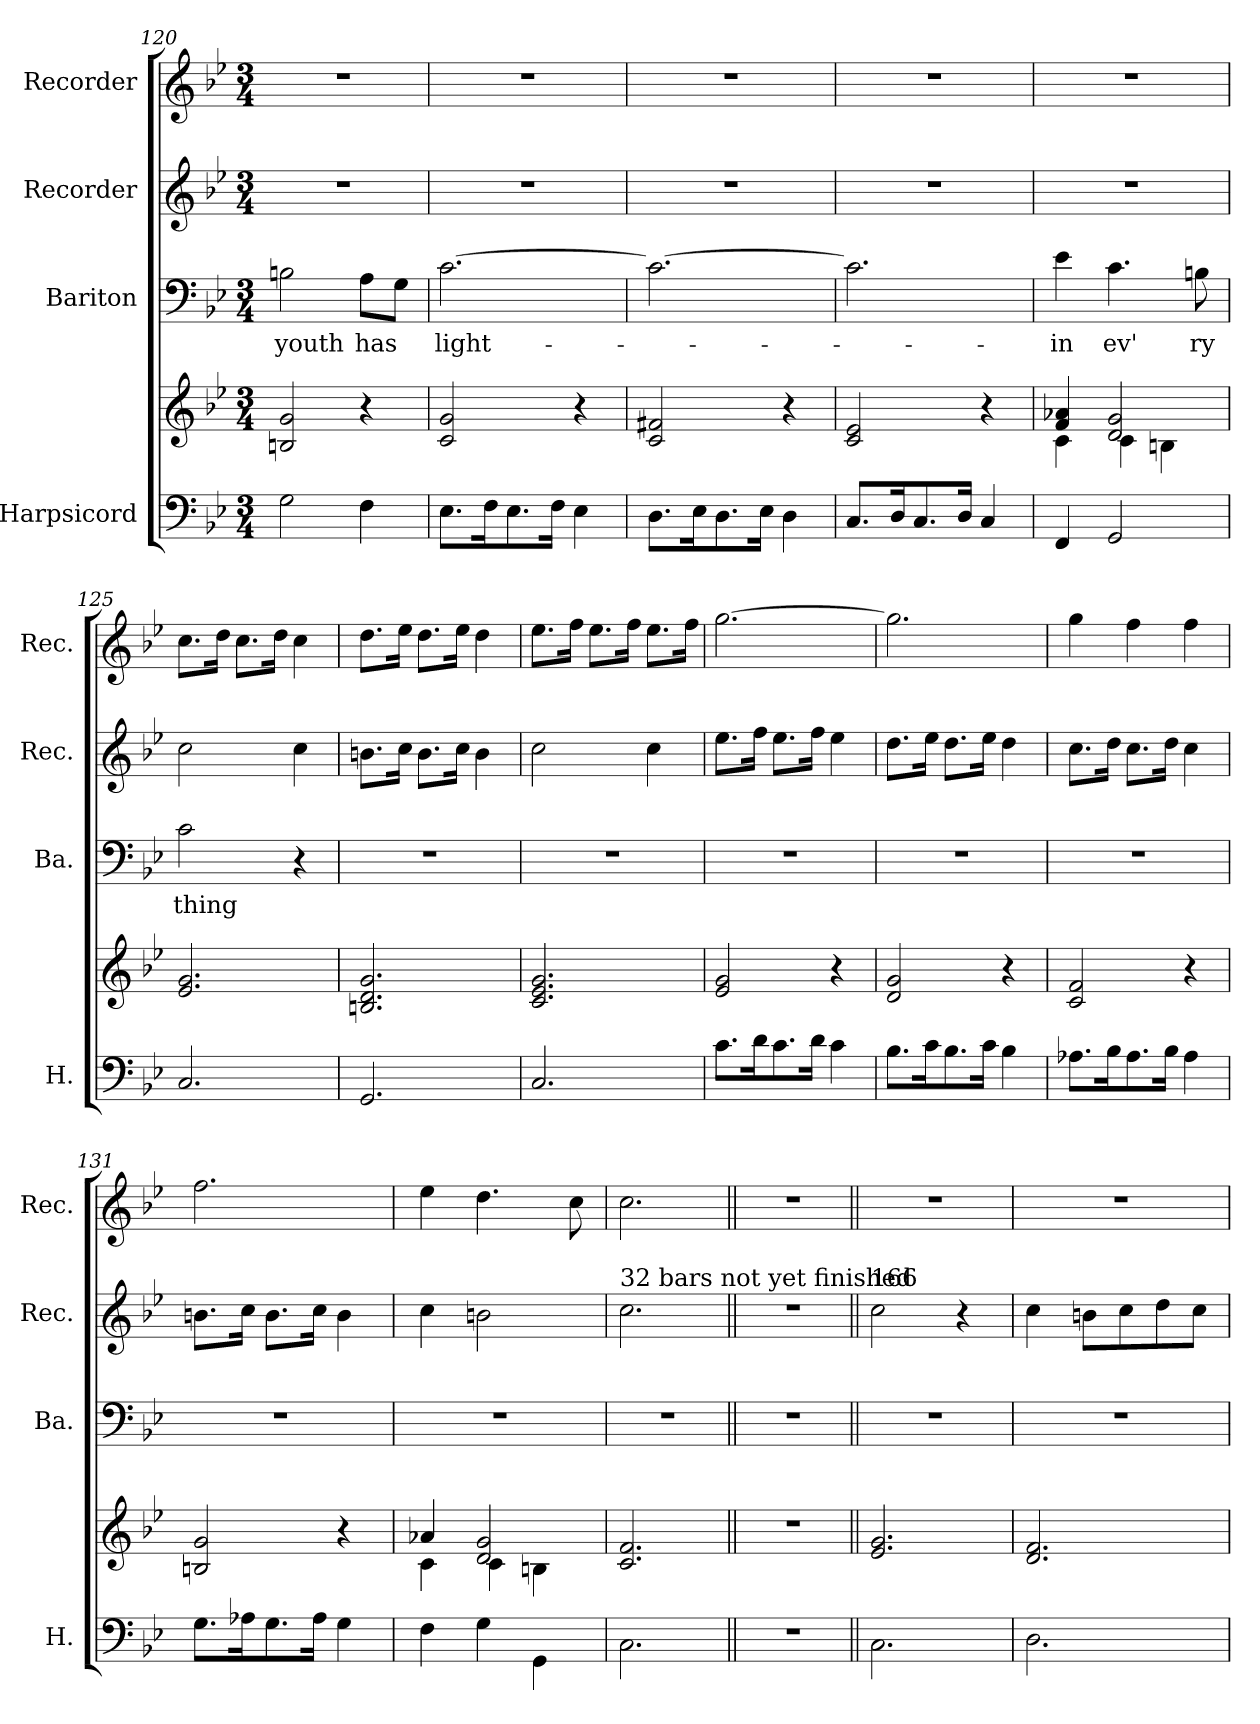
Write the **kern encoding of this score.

**kern	**kern	**kern	**text	**kern	**kern
*part4	*part4	*part3	*part3	*part2	*part1
*staff5	*staff4	*staff3	*staff3	*staff2	*staff1
*I"Harpsicord	*	*I"Bariton	*	*I"Recorder	*I"Recorder
*I'H.	*	*I'Ba.	*	*I'Rec.	*I'Rec.
*clefF4	*clefG2	*clefF4	*	*clefG2	*clefG2
*k[b-e-]	*k[b-e-]	*k[b-e-]	*	*k[b-e-]	*k[b-e-]
*M3/4	*M3/4	*M3/4	*	*M3/4	*M3/4
=120	=120	=120	=120	=120	=120
*^	*	*	*	*	*
!	!	!	!	!LO:LY:b	!	!
2.ryy	2G\	2Bn/ 2g/	2Bn\	youth	2.r	2.r
!	!	!	!	!LO:LY:b	!	!
.	4F\	4r	8A\L	has	.	.
.	.	.	8G\J	.	.	.
!!LO:PB:g=z
=121	=121	=121	=121	=121	=121	=121
!	!	!	!	!LO:LY:b	!	!
8.ryy	8.E-\L	2c/ 2g/	[2.c\	light-	2.r	2.r
16ryy	16F\K	.	.	.	.	.
8.ryy	8.E-\	.	.	.	.	.
16ryy	16F\Jk	.	.	.	.	.
4ryy	4E-\	4r	.	.	.	.
=122	=122	=122	=122	=122	=122	=122
8.ryy	8.D\L	2c/ 2f#X/	2.c\_	.	2.r	2.r
16ryy	16E-\K	.	.	.	.	.
8.ryy	8.D\	.	.	.	.	.
16ryy	16E-\Jk	.	.	.	.	.
4ryy	4D\	4r	.	.	.	.
=123	=123	=123	=123	=123	=123	=123
8.ryy	8.C/L	2c/ 2e-/	2.c\]	.	2.r	2.r
16ryy	16D/K	.	.	.	.	.
8.ryy	8.C/	.	.	.	.	.
16ryy	16D/Jk	.	.	.	.	.
4ryy	4C/	4r	.	.	.	.
=124	=124	=124	=124	=124	=124	=124
*	*	*^	*	*	*	*
!	!	!	!	!	!LO:LY:b	!	!
*v	*v	*	*	*	*	*	*
4FF/	4f/ 4a-X/	4c\	4e-\	-in	2.r	2.r
!	!	!	!	!LO:LY:b	!	!
2GG/	2d/ 2g/	4c\	4.c\	ev'	.	.
.	.	4Bn\	.	.	.	.
!	!	!	!	!LO:LY:b	!	!
.	.	.	8Bn\	ry	.	.
*	*v	*v	*	*	*	*
=125	=125	=125	=125	=125	=125
!	!	!	!LO:LY:b	!	!
2.C/	2.e-/ 2.g/	2c\	thing	2cc\	8.cc\L
.	.	.	.	.	16dd\Jk
.	.	.	.	.	8.cc\L
.	.	.	.	.	16dd\Jk
.	.	4r	.	4cc\	4cc\
=126	=126	=126	=126	=126	=126
2.GG/	2.Bn/ 2.d/ 2.g/	2.r	.	8.bn\L	8.dd\L
.	.	.	.	16cc\Jk	16ee-\Jk
.	.	.	.	8.b\L	8.dd\L
.	.	.	.	16cc\Jk	16ee-\Jk
.	.	.	.	4b\	4dd\
!!LO:LB:g=z
=127	=127	=127	=127	=127	=127
2.C/	2.c/ 2.e-/ 2.g/	2.r	.	2cc\	8.ee-\L
.	.	.	.	.	16ff\Jk
.	.	.	.	.	8.ee-\L
.	.	.	.	.	16ff\Jk
.	.	.	.	4cc\	8.ee-\L
.	.	.	.	.	16ff\Jk
=128	=128	=128	=128	=128	=128
*^	*	*	*	*	*
8.ryy	8.c\L	2e-/ 2g/	2.r	.	8.ee-\L	[2.gg\
16ryy	16d\K	.	.	.	16ff\Jk	.
8.ryy	8.c\	.	.	.	8.ee-\L	.
16ryy	16d\Jk	.	.	.	16ff\Jk	.
4ryy	4c\	4r	.	.	4ee-\	.
=129	=129	=129	=129	=129	=129	=129
8.ryy	8.B-\L	2d/ 2g/	2.r	.	8.dd\L	2.gg\]
16ryy	16c\K	.	.	.	16ee-\Jk	.
8.ryy	8.B-\	.	.	.	8.dd\L	.
16ryy	16c\Jk	.	.	.	16ee-\Jk	.
4ryy	4B-\	4r	.	.	4dd\	.
=130	=130	=130	=130	=130	=130	=130
8.ryy	8.A-X\L	2c/ 2f/	2.r	.	8.cc\L	4gg\
16ryy	16B-\K	.	.	.	16dd\Jk	.
8.ryy	8.A-\	.	.	.	8.cc\L	4ff\
16ryy	16B-\Jk	.	.	.	16dd\Jk	.
4ryy	4A-\	4r	.	.	4cc\	4ff\
=131	=131	=131	=131	=131	=131	=131
8.ryy	8.G\L	2Bn/ 2g/	2.r	.	8.bn\L	2.ff\
16ryy	16A-X\K	.	.	.	16cc\Jk	.
8.ryy	8.G\	.	.	.	8.b\L	.
16ryy	16A-\Jk	.	.	.	16cc\Jk	.
4ryy	4G\	4r	.	.	4b\	.
!!LO:PB:g=z
=132	=132	=132	=132	=132	=132	=132
*	*	*^	*	*	*	*
2.ryy	4F\	4a-X/	4c\	2.r	.	4cc\	4ee-\
.	4G\	2d/ 2g/	4c\	.	.	2bn\	4.dd\
.	4GG\	.	4Bn\	.	.	.	.
.	.	.	.	.	.	.	8cc\
*	*	*v	*v	*	*	*	*
=133	=133	=133	=133	=133	=133	=133
!	!	!	!	!	!LO:TX:a:t=32 bars not yet finished	!
2.ryy	2.C\	2.c/ 2.f/	2.r	.	2.cc\	2.cc\
*v	*v	*	*	*	*	*
=134||	=134||	=134||	=134||	=134||	=134||
2.r	2.r	2.r	.	2.r	2.r
=135||	=135||	=135||	=135||	=135||	=135||
*^	*	*	*	*	*
!	!	!	!	!	!LO:TX:a:t=166	!
2.ryy	2.C\	2.e-/ 2.g/	2.r	.	2cc\	2.r
.	.	.	.	.	4r	.
=136	=136	=136	=136	=136	=136	=136
2.ryy	2.D\	2.d/ 2.f/	2.r	.	4cc\	2.r
.	.	.	.	.	8bn\L	.
.	.	.	.	.	8cc\	.
.	.	.	.	.	8dd\	.
.	.	.	.	.	8cc\J	.
*v	*v	*	*	*	*	*
=	=	=	=	=	=
*-	*-	*-	*-	*-	*-
